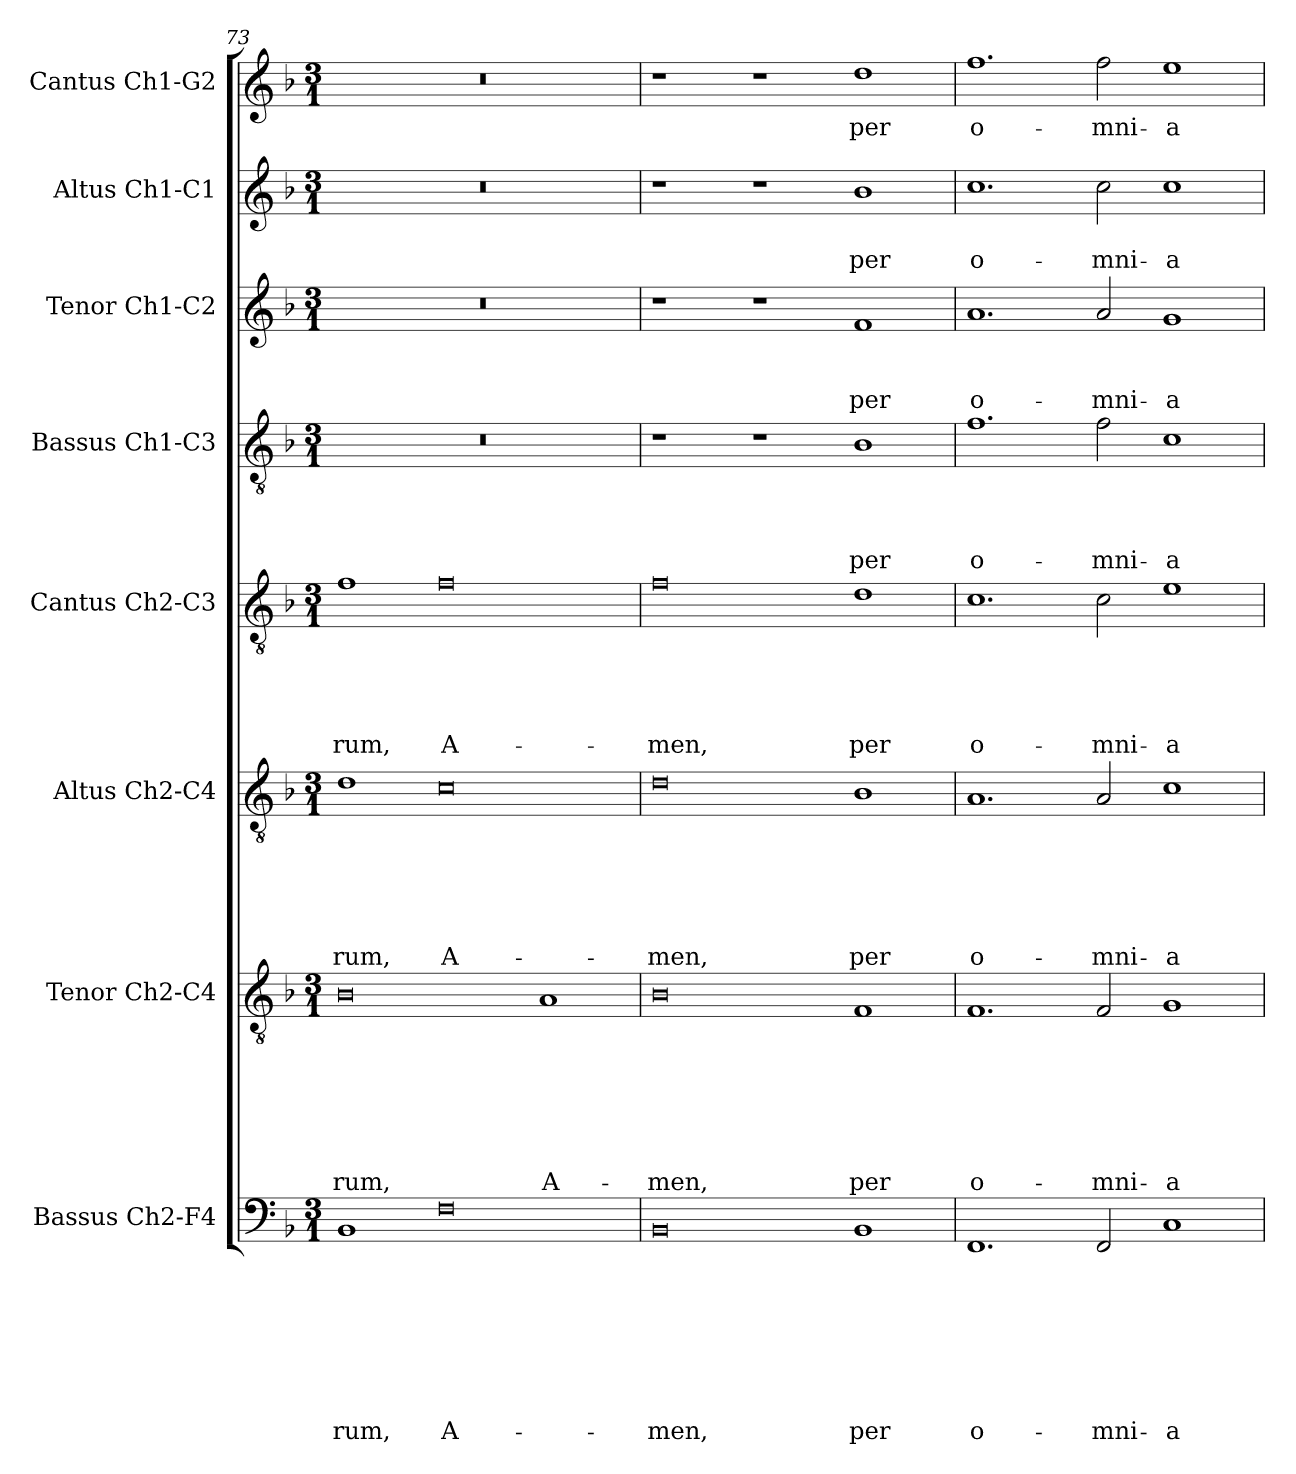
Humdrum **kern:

**kern	**text	**text	**text	**text	**text	**text	**text	**text	**kern	**text	**text	**text	**text	**text	**text	**text	**kern	**text	**text	**text	**text	**text	**text	**kern	**text	**text	**text	**text	**text	**kern	**text	**text	**text	**text	**kern	**text	**text	**text	**kern	**text	**text	**kern	**text
*part8	*part8	*part8	*part8	*part8	*part8	*part8	*part8	*part8	*part7	*part7	*part7	*part7	*part7	*part7	*part7	*part7	*part6	*part6	*part6	*part6	*part6	*part6	*part6	*part5	*part5	*part5	*part5	*part5	*part5	*part4	*part4	*part4	*part4	*part4	*part3	*part3	*part3	*part3	*part2	*part2	*part2	*part1	*part1
*staff8	*staff8	*staff8	*staff8	*staff8	*staff8	*staff8	*staff8	*staff8	*staff7	*staff7	*staff7	*staff7	*staff7	*staff7	*staff7	*staff7	*staff6	*staff6	*staff6	*staff6	*staff6	*staff6	*staff6	*staff5	*staff5	*staff5	*staff5	*staff5	*staff5	*staff4	*staff4	*staff4	*staff4	*staff4	*staff3	*staff3	*staff3	*staff3	*staff2	*staff2	*staff2	*staff1	*staff1
*I"Bassus Ch2-F4	*	*	*	*	*	*	*	*	*I"Tenor Ch2-C4	*	*	*	*	*	*	*	*I"Altus Ch2-C4	*	*	*	*	*	*	*I"Cantus Ch2-C3	*	*	*	*	*	*I"Bassus Ch1-C3	*	*	*	*	*I"Tenor Ch1-C2	*	*	*	*I"Altus Ch1-C1	*	*	*I"Cantus Ch1-G2	*
*I'B2	*	*	*	*	*	*	*	*	*I'T2	*	*	*	*	*	*	*	*I'A2	*	*	*	*	*	*	*I'C2	*	*	*	*	*	*I'B	*	*	*	*	*I'T	*	*	*	*I'A	*	*	*I'C	*
!!LO:LB:g=z
*clefF4	*	*	*	*	*	*	*	*	*clefGv2	*	*	*	*	*	*	*	*clefGv2	*	*	*	*	*	*	*clefGv2	*	*	*	*	*	*clefGv2	*	*	*	*	*clefG2	*	*	*	*clefG2	*	*	*clefG2	*
*k[b-]	*	*	*	*	*	*	*	*	*k[b-]	*	*	*	*	*	*	*	*k[b-]	*	*	*	*	*	*	*k[b-]	*	*	*	*	*	*k[b-]	*	*	*	*	*k[b-]	*	*	*	*k[b-]	*	*	*k[b-]	*
*F:	*	*	*	*	*	*	*	*	*F:	*	*	*	*	*	*	*	*F:	*	*	*	*	*	*	*F:	*	*	*	*	*	*F:	*	*	*	*	*F:	*	*	*	*F:	*	*	*F:	*
*M3/1	*	*	*	*	*	*	*	*	*M3/1	*	*	*	*	*	*	*	*M3/1	*	*	*	*	*	*	*M3/1	*	*	*	*	*	*M3/1	*	*	*	*	*M3/1	*	*	*	*M3/1	*	*	*M3/1	*
=73	=73	=73	=73	=73	=73	=73	=73	=73	=73	=73	=73	=73	=73	=73	=73	=73	=73	=73	=73	=73	=73	=73	=73	=73	=73	=73	=73	=73	=73	=73	=73	=73	=73	=73	=73	=73	=73	=73	=73	=73	=73	=73	=73
!	!	!	!	!	!	!	!	!LO:LY:b	!	!	!	!	!	!	!	!LO:LY:b	!	!	!	!	!	!	!LO:LY:b	!	!	!	!	!	!LO:LY:b	!	!	!	!	!	!	!	!	!	!	!	!	!	!
1BB-	.	.	.	.	.	.	.	-rum,	0B-	.	.	.	.	.	.	-rum,	1d	.	.	.	.	.	-rum,	1f	.	.	.	.	-rum,	0.r	.	.	.	.	0.r	.	.	.	0.r	.	.	0.r	.
!	!	!	!	!	!	!	!	!LO:LY:b	!	!	!	!	!	!	!	!	!	!	!	!	!	!	!LO:LY:b	!	!	!	!	!	!LO:LY:b	!	!	!	!	!	!	!	!	!	!	!	!	!	!
0F	.	.	.	.	.	.	.	A-	.	.	.	.	.	.	.	.	0c	.	.	.	.	.	A-	0f	.	.	.	.	A-	.	.	.	.	.	.	.	.	.	.	.	.	.	.
!	!	!	!	!	!	!	!	!	!	!	!	!	!	!	!	!LO:LY:b	!	!	!	!	!	!	!	!	!	!	!	!	!	!	!	!	!	!	!	!	!	!	!	!	!	!	!
.	.	.	.	.	.	.	.	.	1A	.	.	.	.	.	.	A-	.	.	.	.	.	.	.	.	.	.	.	.	.	.	.	.	.	.	.	.	.	.	.	.	.	.	.
=74	=74	=74	=74	=74	=74	=74	=74	=74	=74	=74	=74	=74	=74	=74	=74	=74	=74	=74	=74	=74	=74	=74	=74	=74	=74	=74	=74	=74	=74	=74	=74	=74	=74	=74	=74	=74	=74	=74	=74	=74	=74	=74	=74
!	!	!	!	!	!	!	!	!LO:LY:b	!	!	!	!	!	!	!	!LO:LY:b	!	!	!	!	!	!	!LO:LY:b	!	!	!	!	!	!LO:LY:b	!	!	!	!	!	!	!	!	!	!	!	!	!	!
0BB-	.	.	.	.	.	.	.	-men,	0B-	.	.	.	.	.	.	-men,	0d	.	.	.	.	.	-men,	0f	.	.	.	.	-men,	1r	.	.	.	.	1r	.	.	.	1r	.	.	1r	.
.	.	.	.	.	.	.	.	.	.	.	.	.	.	.	.	.	.	.	.	.	.	.	.	.	.	.	.	.	.	1r	.	.	.	.	1r	.	.	.	1r	.	.	1r	.
!	!	!	!	!	!	!	!	!LO:LY:b	!	!	!	!	!	!	!	!LO:LY:b	!	!	!	!	!	!	!LO:LY:b	!	!	!	!	!	!LO:LY:b	!	!	!	!	!LO:LY:b	!	!	!	!LO:LY:b	!	!	!LO:LY:b	!	!LO:LY:b
1BB-	.	.	.	.	.	.	.	per	1F	.	.	.	.	.	.	per	1B-	.	.	.	.	.	per	1d	.	.	.	.	per	1B-	.	.	.	per	1f	.	.	per	1b-	.	per	1dd	per
=75	=75	=75	=75	=75	=75	=75	=75	=75	=75	=75	=75	=75	=75	=75	=75	=75	=75	=75	=75	=75	=75	=75	=75	=75	=75	=75	=75	=75	=75	=75	=75	=75	=75	=75	=75	=75	=75	=75	=75	=75	=75	=75	=75
!	!	!	!	!	!	!	!	!LO:LY:b	!	!	!	!	!	!	!	!LO:LY:b	!	!	!	!	!	!	!LO:LY:b	!	!	!	!	!	!LO:LY:b	!	!	!	!	!LO:LY:b	!	!	!	!LO:LY:b	!	!	!LO:LY:b	!	!LO:LY:b
1.FF	.	.	.	.	.	.	.	o-	1.F	.	.	.	.	.	.	o-	1.A	.	.	.	.	.	o-	1.c	.	.	.	.	o-	1.f	.	.	.	o-	1.a	.	.	o-	1.cc	.	o-	1.ff	o-
!	!	!	!	!	!	!	!	!LO:LY:b	!	!	!	!	!	!	!	!LO:LY:b	!	!	!	!	!	!	!LO:LY:b	!	!	!	!	!	!LO:LY:b	!	!	!	!	!LO:LY:b	!	!	!	!LO:LY:b	!	!	!LO:LY:b	!	!LO:LY:b
2FF/	.	.	.	.	.	.	.	-mni-	2F/	.	.	.	.	.	.	-mni-	2A/	.	.	.	.	.	-mni-	2c\	.	.	.	.	-mni-	2f\	.	.	.	-mni-	2a/	.	.	-mni-	2cc\	.	-mni-	2ff\	-mni-
!	!	!	!	!	!	!	!	!LO:LY:b	!	!	!	!	!	!	!	!LO:LY:b	!	!	!	!	!	!	!LO:LY:b	!	!	!	!	!	!LO:LY:b	!	!	!	!	!LO:LY:b	!	!	!	!LO:LY:b	!	!	!LO:LY:b	!	!LO:LY:b
1C	.	.	.	.	.	.	.	-a	1G	.	.	.	.	.	.	-a	1c	.	.	.	.	.	-a	1e	.	.	.	.	-a	1c	.	.	.	-a	1g	.	.	-a	1cc	.	-a	1ee	-a
=	=	=	=	=	=	=	=	=	=	=	=	=	=	=	=	=	=	=	=	=	=	=	=	=	=	=	=	=	=	=	=	=	=	=	=	=	=	=	=	=	=	=	=
*-	*-	*-	*-	*-	*-	*-	*-	*-	*-	*-	*-	*-	*-	*-	*-	*-	*-	*-	*-	*-	*-	*-	*-	*-	*-	*-	*-	*-	*-	*-	*-	*-	*-	*-	*-	*-	*-	*-	*-	*-	*-	*-	*-
